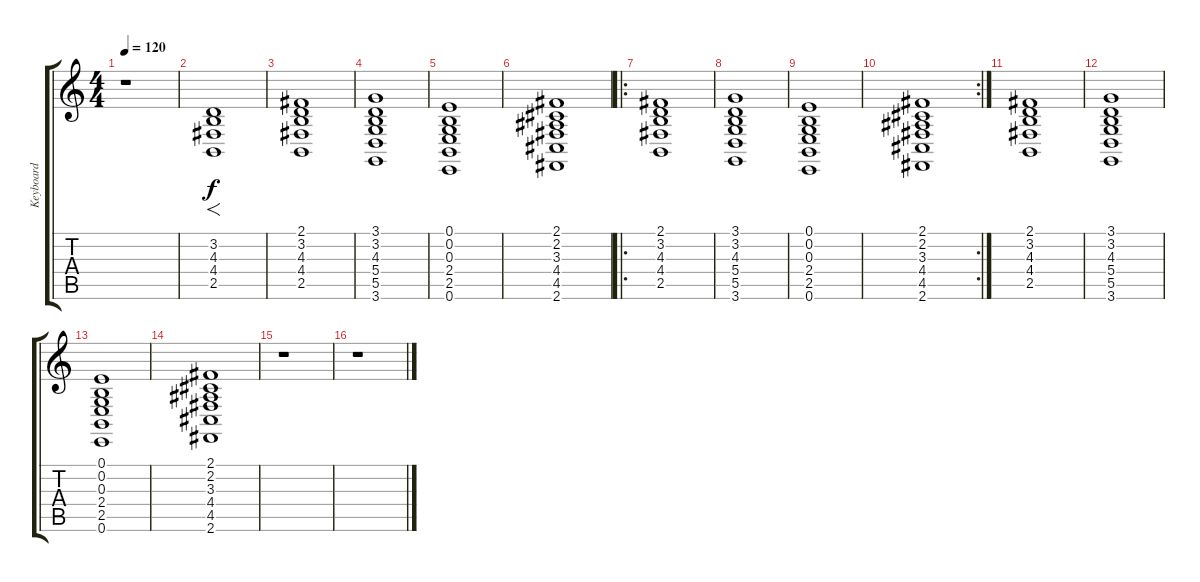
\track ("Keyboard" "Keyboard") {instrument synthstrings2}
\staff {score tabs}
\tuning (E4 B3 G3 D3 A2 E2) {hide}
\ts (4 4)
\tempo 120
\clef g2
\ks c
r.1{dy f} |
(3.2 4.3 4.4 2.5).1{f} |
(2.1 3.2 4.3 4.4 2.5).1 |
(3.1 3.2 4.3 5.4 5.5 3.6).1 |
(0.1 0.2 0.3 2.4 2.5 0.6).1 |
(2.1 2.2 3.3 4.4 4.5 2.6).1 |
\ro
(2.1 3.2 4.3 4.4 2.5).1 |
(3.1 3.2 4.3 5.4 5.5 3.6).1 |
(0.1 0.2 0.3 2.4 2.5 0.6).1 |
\rc 2
(2.1 2.2 3.3 4.4 4.5 2.6).1 |
(2.1 3.2 4.3 4.4 2.5).1 |
(3.1 3.2 4.3 5.4 5.5 3.6).1 |
(0.1 0.2 0.3 2.4 2.5 0.6).1 |
(2.1 2.2 3.3 4.4 4.5 2.6).1 |
r.1 |
r.1
